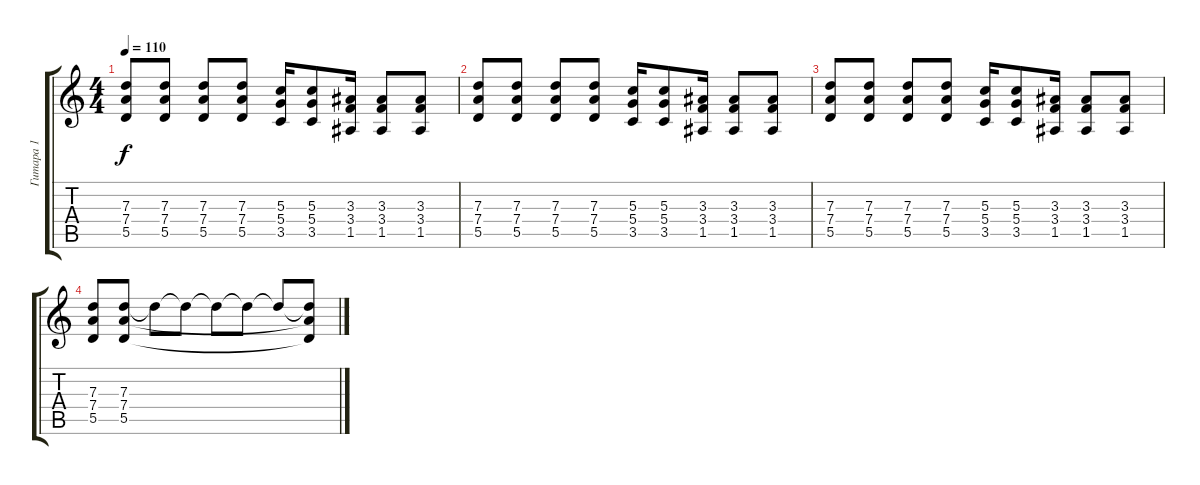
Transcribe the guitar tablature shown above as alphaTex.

\track ("Гитара 1" "Гитара 1") {instrument distortionguitar}
\staff {score tabs}
\tuning (E4 B3 G3 D3 A2 E2) {hide}
\ts (4 4)
\tempo 110
\clef g2
\ks c
(7.3 7.4 5.5).8{dy f} (7.3 7.4 5.5).8 (7.3 7.4 5.5).8 (7.3 7.4 5.5).8 (5.3 5.4 3.5).16 (5.3 5.4 3.5).8 (3.3 3.4 1.5).16 (3.3 3.4 1.5).8 (3.3 3.4 1.5).8 |
(7.3 7.4 5.5).8 (7.3 7.4 5.5).8 (7.3 7.4 5.5).8 (7.3 7.4 5.5).8 (5.3 5.4 3.5).16 (5.3 5.4 3.5).8 (3.3 3.4 1.5).16 (3.3 3.4 1.5).8 (3.3 3.4 1.5).8 |
(7.3 7.4 5.5).8 (7.3 7.4 5.5).8 (7.3 7.4 5.5).8 (7.3 7.4 5.5).8 (5.3 5.4 3.5).16 (5.3 5.4 3.5).8 (3.3 3.4 1.5).16 (3.3 3.4 1.5).8 (3.3 3.4 1.5).8 |
(7.3 7.4 5.5).8 (7.3 7.4 5.5).8 7.3{t}.8 7.3{t}.8 7.3{t}.8 7.3{t}.8 7.3{t}.8 (7.3{t} 7.4{t} 5.5{t}).8
